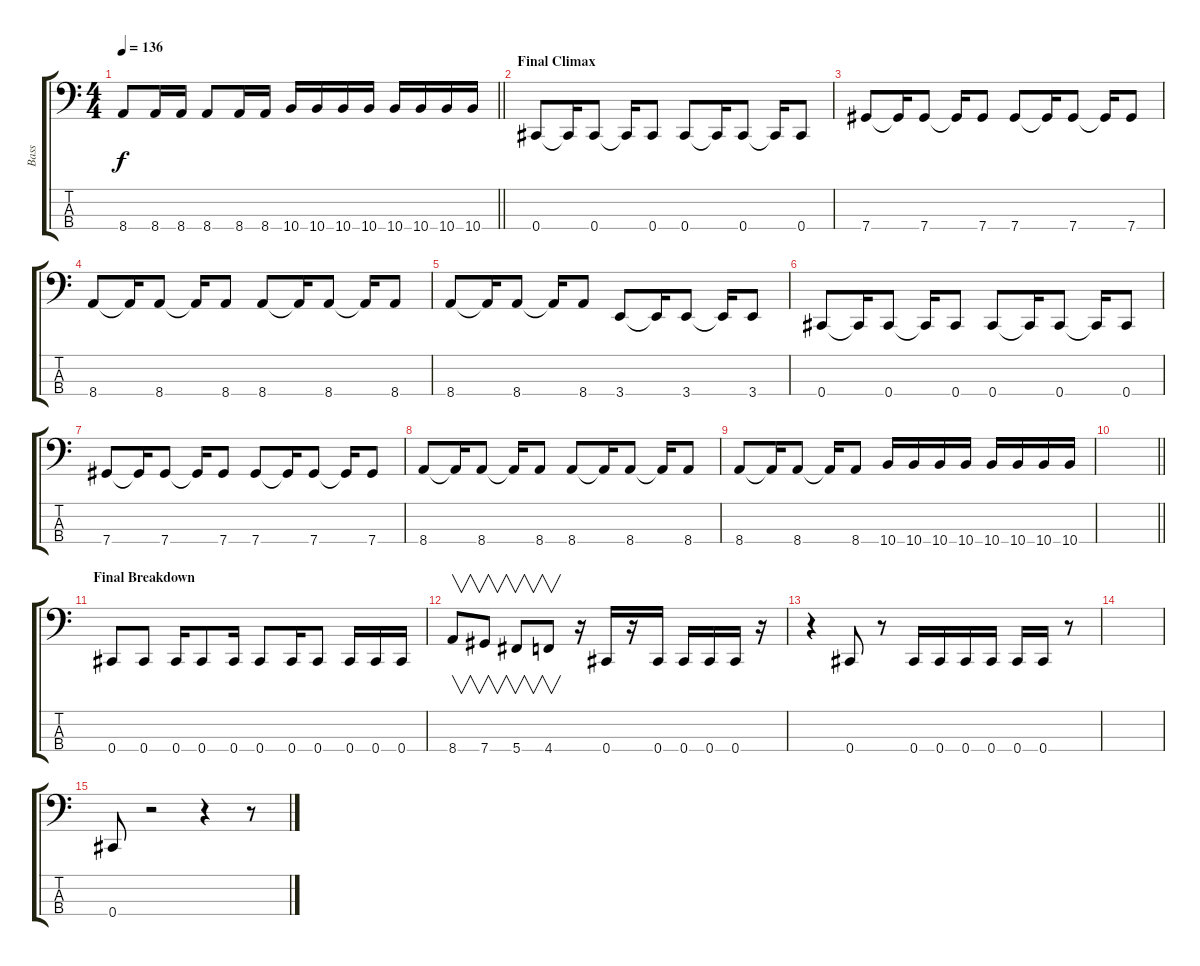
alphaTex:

\track ("Bass" "Bass") {instrument electricbassfinger}
\staff {score tabs}
\tuning (Gb2 Db2 Ab1 Db1) {hide}
\ts (4 4)
\tempo 136
\clef f4
\barLineRight lightlight
\ks c
8.4.8{dy f} 8.4.16 8.4.16 8.4.8 8.4.16 8.4.16 10.4.16 10.4.16 10.4.16 10.4.16 10.4.16 10.4.16 10.4.16 10.4.16 |
\section ("" "Final Climax")
0.4.8 0.4{t}.16 0.4.8 0.4{t}.16 0.4.8 0.4.8 0.4{t}.16 0.4.8 0.4{t}.16 0.4.8 |
7.4.8 7.4{t}.16 7.4.8 7.4{t}.16 7.4.8 7.4.8 7.4{t}.16 7.4.8 7.4{t}.16 7.4.8 |
8.4.8 8.4{t}.16 8.4.8 8.4{t}.16 8.4.8 8.4.8 8.4{t}.16 8.4.8 8.4{t}.16 8.4.8 |
8.4.8 8.4{t}.16 8.4.8 8.4{t}.16 8.4.8 3.4.8 3.4{t}.16 3.4.8 3.4{t}.16 3.4.8 |
0.4.8 0.4{t}.16 0.4.8 0.4{t}.16 0.4.8 0.4.8 0.4{t}.16 0.4.8 0.4{t}.16 0.4.8 |
7.4.8 7.4{t}.16 7.4.8 7.4{t}.16 7.4.8 7.4.8 7.4{t}.16 7.4.8 7.4{t}.16 7.4.8 |
8.4.8 8.4{t}.16 8.4.8 8.4{t}.16 8.4.8 8.4.8 8.4{t}.16 8.4.8 8.4{t}.16 8.4.8 |
8.4.8 8.4{t}.16 8.4.8 8.4{t}.16 8.4.8 10.4.16 10.4.16 10.4.16 10.4.16 10.4.16 10.4.16 10.4.16 10.4.16 |
\barLineRight lightlight
|
\section ("" "Final Breakdown")
0.4.8 0.4.8 0.4.16 0.4.8 0.4.16 0.4.8 0.4.16 0.4.8 0.4.16 0.4.16 0.4.16 |
8.4.8{v} 7.4.8{v} 5.4.8{v} 4.4.8{v} r.16 0.4.16 r.16 0.4.16 0.4.16 0.4.16 0.4.16 r.16 |
r.4 0.4.8 r.8 0.4.16 0.4.16 0.4.16 0.4.16 0.4.16 0.4.16 r.8 |
|
0.4.8 r.2 r.4 r.8
